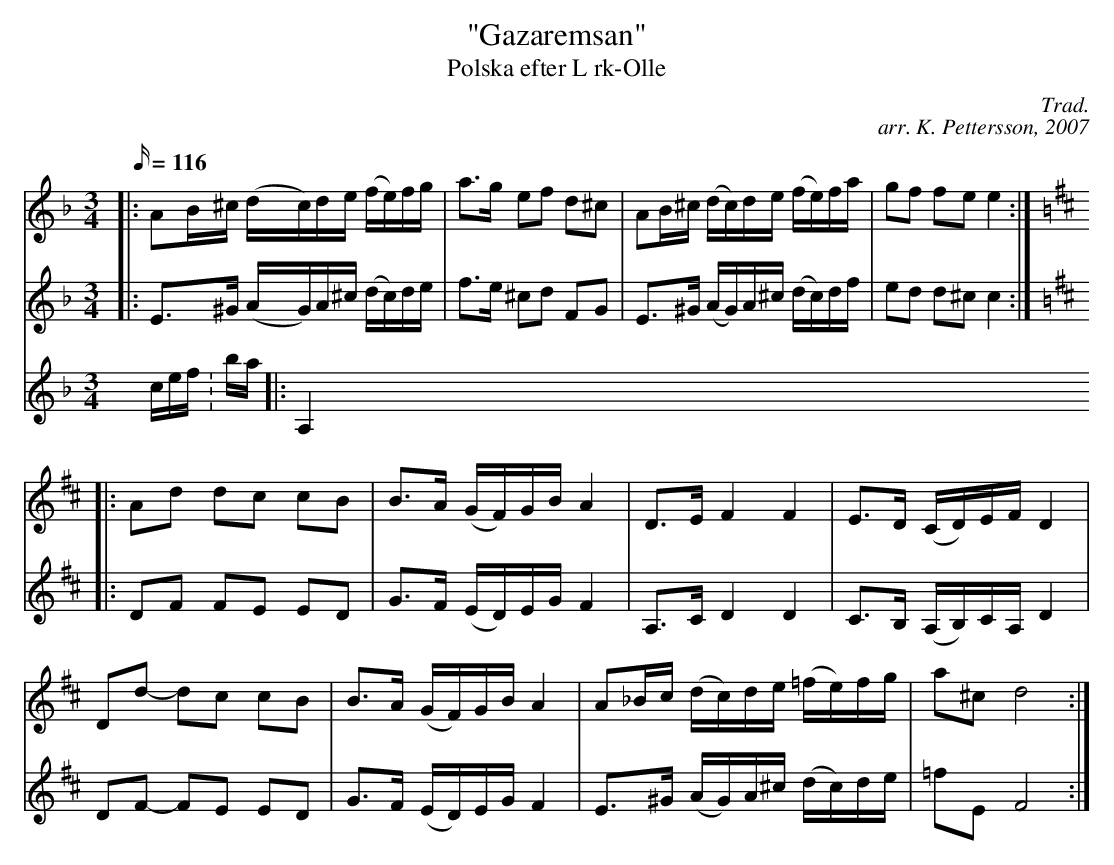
X:1
T: "Gazaremsan"
T: Polska efter L rk-Olle
C: Trad.
C: arr. K. Pettersson, 2007
M: 3/4
L: 1/16
Q: 116
K: Dm
V: 1
|: A2B^c (dc)de (fe)fg | a3g e2f2 d2^c2 | A2B^c (dc)de (fe)fa | g2f2 f2e2 e4 :|
K: D
|: A2d2 d2c2 c2B2 | B3A (GF)GB A4 | D3E F4 F4 | E3D (CD)EF D4 |
D2d2- d2c2 c2B2 | B3A (GF)GB A4 | A2_Bc (dc)de (=fe)fg | a2^c2 d8 :|
V: 2
|: E3^G (AG)A^c (dc)de | f3e ^c2d2 F2G2 | E3^G (AG)A^c (dc)df | e2d2 d2^c2 c4 :|
K: D
|: D2F2 F2E2 E2D2 | G3F (ED)EG F4 | A,3C D4 D4 | C3B, (A,B,)CA, D4 |
D2F2- F2E2 E2D2 | G3F (ED)EG F4 | E3^G (AG)A^c (dc)de | =f2E2 F8 :|
V: 3
clef: bass
|: A,4
